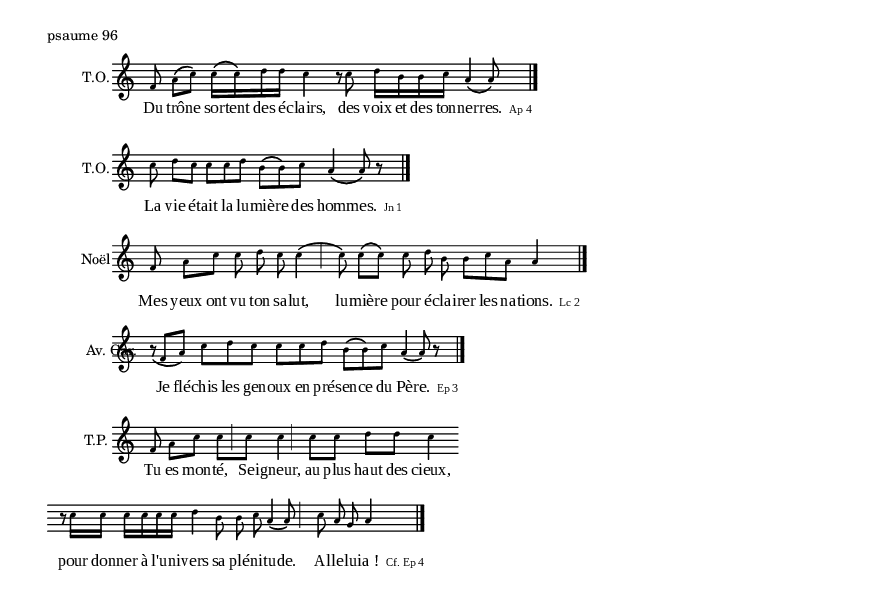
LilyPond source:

\version "2.10.0"
 \include "definitions.ly"
 \markup {psaume  96}


\relative a' { 
	\new Staff {
		\cadenzaOn
		\set Staff.instrumentName = \markup{ \center-align { T.O. } }
	 f8
		a[\( c\)]
		c16[\( c\) d d]
		c4 \pespace 
		\espace
		r8 c
		d16[ b b c]
		\times 2/3 { a4\( a8\) }
		\endBar
	}
	\addlyrics {
		Du trô -- ne sor -- tent des é -- clairs, des voix et des ton -- ner -- res.
		\markup { \citation #"Ap 4" } 
	}
}
\relative a' { 
	\new Staff {
		\cadenzaOn
		\set Staff.instrumentName = \markup{ \center-align { T.O. } }
		c8
		d8[ c]
		\times 2/3 { c8[ c d] }
		\times 2/3 { b8[\( b\) c] }
		a4\( a8\) r8
		
		\endBar
	}
	\addlyrics {
		La vie ét -- ait la lu -- miè -- re des hom -- mes.
		\markup { \citation #"Jn 1" } 
	}
}

\relative a' { 
	\new Staff {
		\cadenzaOn
		\set Staff.instrumentName = \markup{ \center-align { Noël } }
		f8
		a[ c]
		\times 2/3 { c d c }
		\times 2/3 { c4\( \pespace\cesure  \pespace c8\) }
		c[\( c\)]
		\times 2/3 { c d b }
		\times 2/3 { b[ c a] }
		a4
		\endBar
	}
	\addlyrics {
		Mes yeux ont vu ton sa -- lut, lu -- miè -- re pour é -- clai -- rer les na -- tions.
		\markup { \citation #"Lc 2" } 
	}
}


\relative a' { 
	\new Staff {
		\cadenzaOn
		\set Staff.instrumentName = \markup{ \center-align { Av. Car. } }
		\times 2/3 { r8_\( f[ a]\) }
		\times 2/3 { c8[ d c] }
		\times 2/3 { c8[ c d] }
		\times 2/3 { b8[\( b\) c] }
		a4\( a8\) r8		
		\endBar
	}
	\addlyrics {
		Je flé -- chis les gen -- oux en pré -- sen -- ce du Pè -- re.
		\markup { \citation #"Ep 3" } 
	}
}
\relative a' { 
	\new Staff {
		\cadenzaOn
		\set Staff.instrumentName = \markup{ \center-align { T.P. } }
		 f8
		a[ c]
		c[ \cesure \pespace c]
		c4
		\cesure\pespace
		c8[ c]
		d[ d]
		c4
		\espace \indentLine
		r8 c16[ c]
		c[ c c c]
		d4
		\times 2/3 { b8 b c }
		a4\( a8\) \cesure\pespace
		\times 2/3 { c8 a g}
		 a4
		\endBar
	}
	\addlyrics {
		Tu es mon -- té, Sei -- gneur, au plus haut des cieux, pour don -- ner à l'u -- ni -- vers sa plé -- ni -- tu -- de. " Al" -- le -- lu -- "ia !" 
		\markup { \citation #"Cf. Ep 4" } 
	}
}
